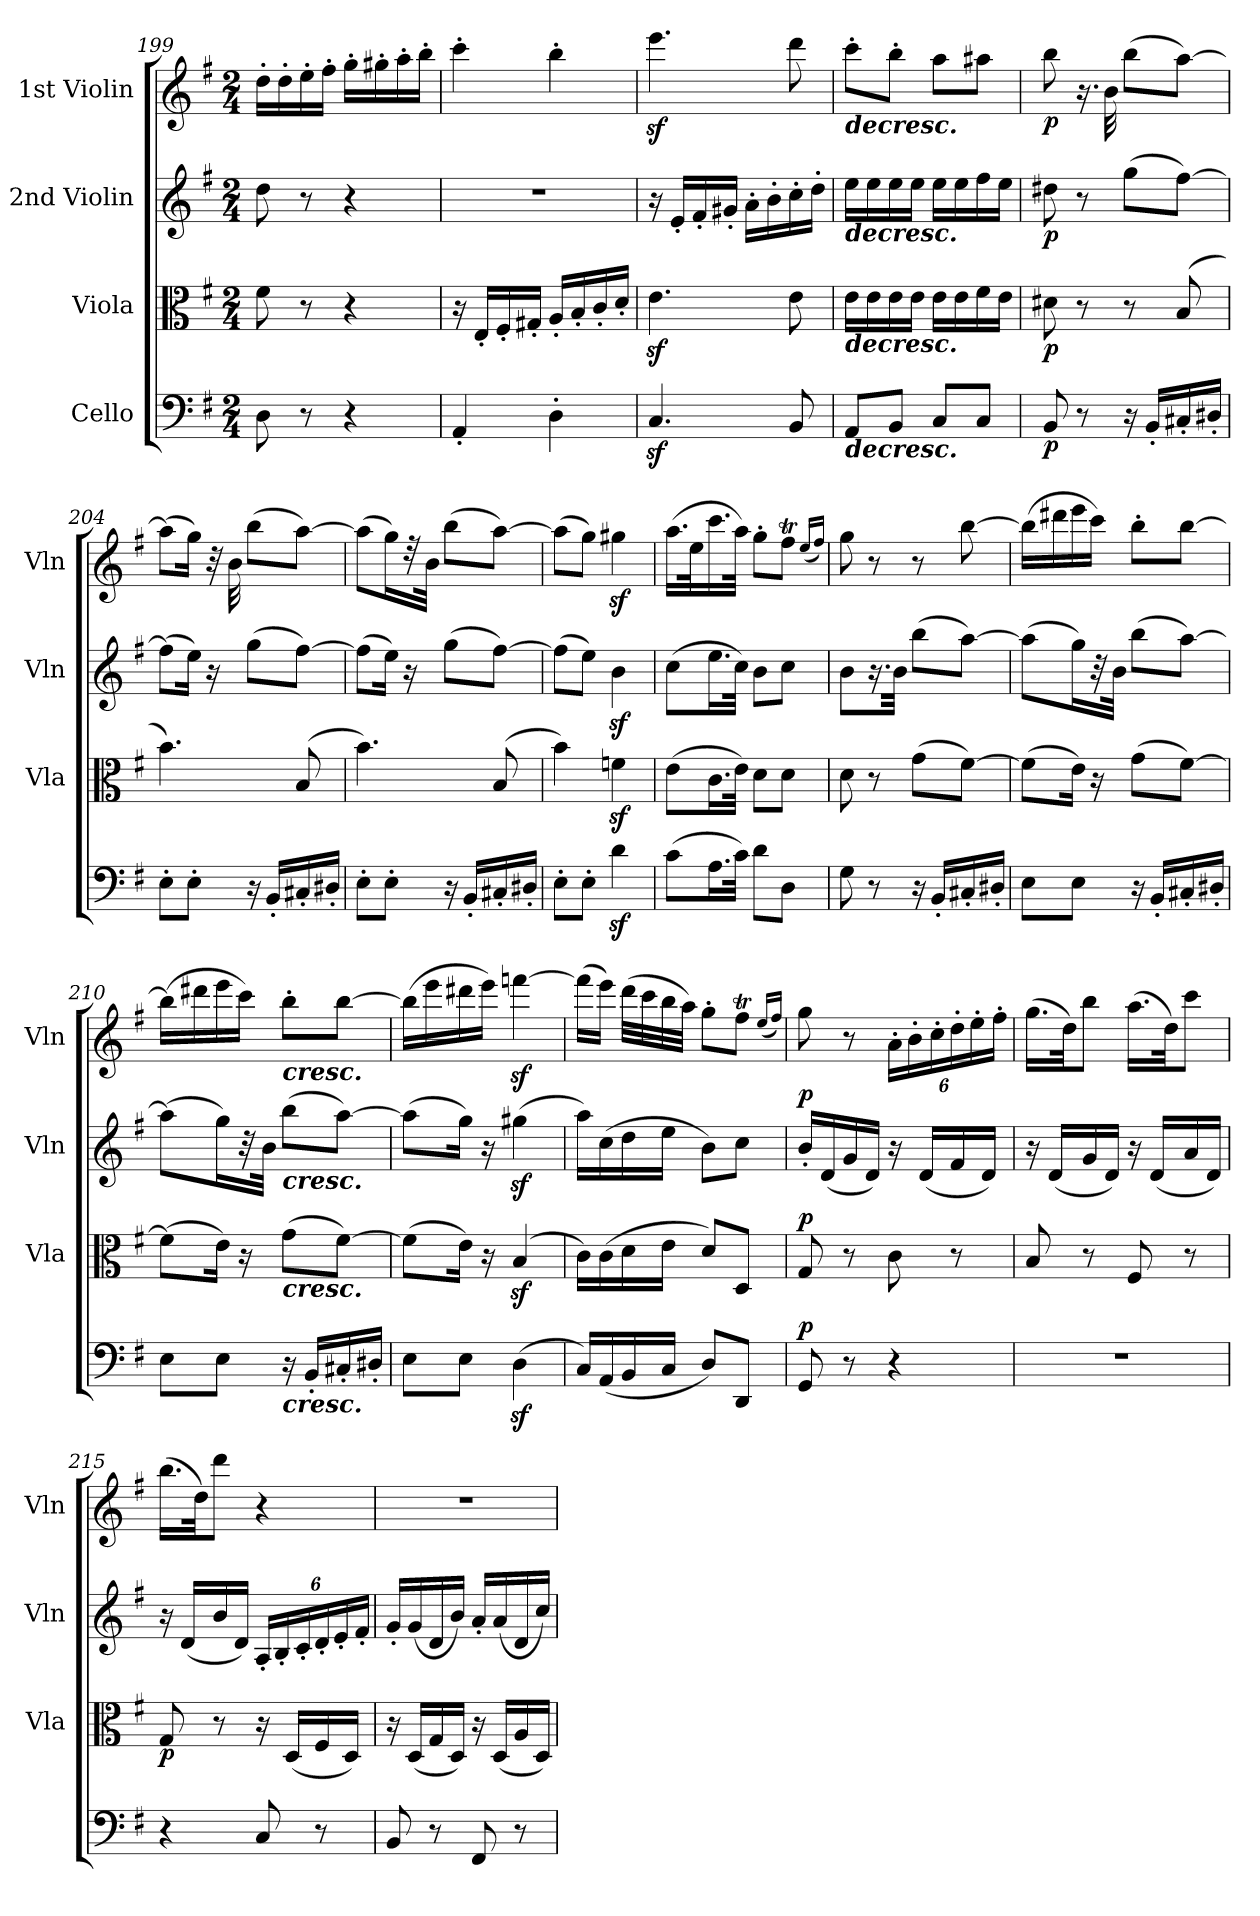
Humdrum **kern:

**kern	**dynam	**kern	**dynam	**kern	**dynam	**kern	**dynam
*part4	*part4	*part3	*part3	*part2	*part2	*part1	*part1
*staff4	*staff4	*staff3	*staff3	*staff2	*staff2	*staff1	*staff1
*I"Cello	*	*I"Viola	*	*I"2nd Violin	*	*I"1st Violin	*
*	*	*I'Vla	*	*I'Vln	*	*I'Vln	*
*clefF4	*	*clefC3	*	*clefG2	*	*clefG2	*
*k[f#]	*	*k[f#]	*	*k[f#]	*	*k[f#]	*
*G:	*	*G:	*	*G:	*	*G:	*
*M2/4	*	*M2/4	*	*M2/4	*	*M2/4	*
=199	=199	=199	=199	=199	=199	=199	=199
8D	.	8f#	.	8dd	.	16dd'LL	.
.	.	.	.	.	.	16dd'	.
8r	.	8r	.	8r	.	16ee'	.
.	.	.	.	.	.	16ff#'JJ	.
4r	.	4r	.	4r	.	16gg'LL	.
.	.	.	.	.	.	16gg#X'	.
.	.	.	.	.	.	16aa'	.
.	.	.	.	.	.	16bb'JJ	.
=200	=200	=200	=200	=200	=200	=200	=200
4AA'	.	16r	.	2r	.	4ccc'	.
.	.	16E'LL	.	.	.	.	.
.	.	16F#'	.	.	.	.	.
.	.	16G#X'JJ	.	.	.	.	.
4D'	.	16A'LL	.	.	.	4bb'	.
.	.	16B'	.	.	.	.	.
.	.	16c'	.	.	.	.	.
.	.	16d'JJ	.	.	.	.	.
=201	=201	=201	=201	=201	=201	=201	=201
4.Cz	.	4.ez	.	16r	.	4.eeez	.
.	.	.	.	16e'LL	.	.	.
.	.	.	.	16f#'	.	.	.
.	.	.	.	16g#X'JJ	.	.	.
.	.	.	.	16a'LL	.	.	.
.	.	.	.	16b'	.	.	.
8BB	.	8e	.	16cc'	.	8ddd	.
.	.	.	.	16dd'JJ	.	.	.
=202	=202	=202	=202	=202	=202	=202	=202
!	!	!	!	!	!	!LO:TX:b:Bi:t=decresc.	!
!	!	!	!	!LO:TX:b:Bi:t=decresc.	!	!	!
!	!	!LO:TX:b:Bi:t=decresc.	!	!	!	!	!
!LO:TX:b:Bi:t=decresc.	!	!	!	!	!	!	!
8AAL	.	16eLL	.	16eeLL	.	8ccc'L	.
.	.	16e	.	16ee	.	.	.
8BBJ	.	16e	.	16ee	.	8bb'J	.
.	.	16eJJ	.	16eeJJ	.	.	.
8CL	.	16eLL	.	16eeLL	.	8aaL	.
.	.	16e	.	16ee	.	.	.
8CJ	.	16f#	.	16ff#	.	8aa#XJ	.
.	.	16eJJ	.	16eeJJ	.	.	.
=203	=203	=203	=203	=203	=203	=203	=203
8BB	p	8d#X	p	8dd#X	p	8bb	p
8r	.	8r	.	8r	.	16.r	.
.	.	.	.	.	.	32b	.
16r	.	8r	.	(8ggL	.	(8bbL	.
16BB'LL	.	.	.	.	.	.	.
16C#X'	.	(8B	.	[8ff#J)	.	[8aaJ)	.
16D#X'JJ	.	.	.	.	.	.	.
=204	=204	=204	=204	=204	=204	=204	=204
8E'L	.	4.b)	.	(8ff#L]	.	(8aaL]	.
8E'J	.	.	.	16eeJk)	.	16ggJk)	.
.	.	.	.	16r	.	32r	.
.	.	.	.	.	.	32b	.
16r	.	.	.	(8ggL	.	(8bbL	.
16BB'LL	.	.	.	.	.	.	.
16C#X'	.	(8B	.	[8ff#J)	.	[8aaJ)	.
16D#X'JJ	.	.	.	.	.	.	.
=205	=205	=205	=205	=205	=205	=205	=205
8E'L	.	4.b)	.	(8ff#L]	.	(8aaL]	.
8E'J	.	.	.	16eeJk)	.	16ggL)	.
.	.	.	.	16r	.	32r	.
.	.	.	.	.	.	32bJJk	.
16r	.	.	.	(8ggL	.	(8bbL	.
16BB'LL	.	.	.	.	.	.	.
16C#X'	.	(8B	.	[8ff#J)	.	[8aaJ)	.
16D#X'JJ	.	.	.	.	.	.	.
=206	=206	=206	=206	=206	=206	=206	=206
8E'L	.	4b)	.	(8ff#L]	.	(8aaL]	.
8E'J	.	.	.	8eeJ)	.	8ggJ)	.
4dz	.	4fnz	.	4bz	.	4gg#Xz	.
=207	=207	=207	=207	=207	=207	=207	=207
(8cL	.	(8eL	.	(8ccL	.	(16.aaLL	.
.	.	.	.	.	.	32eeK	.
16.AL	.	16.cL	.	16.eeL	.	16.ccc	.
32cJJk)	.	32eJJk)	.	32ccJJk)	.	32aaJJk)	.
8dL	.	8dL	.	8bL	.	8gg'L	.
8DJ	.	8dJ	.	8ccJ	.	8ff#tJ	.
.	.	.	.	.	.	(16qqee/LL	.
.	.	.	.	.	.	16qqff#/JJ)	.
=208	=208	=208	=208	=208	=208	=208	=208
8G	.	8d	.	8bL	.	8gg	.
8r	.	8r	.	16.r	.	8r	.
.	.	.	.	32bJkk	.	.	.
16r	.	(8gL	.	(8bbL	.	8r	.
16BB'LL	.	.	.	.	.	.	.
16C#X'	.	[8f#J)	.	[8aaJ)	.	[8bb	.
16D#X'JJ	.	.	.	.	.	.	.
=209	=209	=209	=209	=209	=209	=209	=209
8EL	.	(8f#L]	.	(8aaL]	.	(16bbLL]	.
.	.	.	.	.	.	16ddd#X	.
8EJ	.	16eJk)	.	16ggL)	.	16eee	.
.	.	16r	.	32r	.	16cccJJ)	.
.	.	.	.	32bJJk	.	.	.
16r	.	(8gL	.	(8bbL	.	8bb'L	.
16BB'LL	.	.	.	.	.	.	.
16C#X'	.	[8f#J)	.	[8aaJ)	.	[8bbJ	.
16D#X'JJ	.	.	.	.	.	.	.
=210	=210	=210	=210	=210	=210	=210	=210
8EL	.	(8f#L]	.	(8aaL]	.	(16bbLL]	.
.	.	.	.	.	.	16ddd#X	.
8EJ	.	16eJk)	.	16ggL)	.	16eee	.
.	.	16r	.	32r	.	16cccJJ)	.
.	.	.	.	32bJJk	.	.	.
!	!	!	!	!	!	!LO:TX:b:Bi:t=cresc.	!
!	!	!	!	!LO:TX:b:Bi:t=cresc.	!	!	!
!	!	!LO:TX:b:Bi:t=cresc.	!	!	!	!	!
!LO:TX:b:Bi:t=cresc.	!	!	!	!	!	!	!
16r	.	(8gL	.	(8bbL	.	8bb'L	.
16BB'LL	.	.	.	.	.	.	.
16C#X'	.	[8f#J)	.	[8aaJ)	.	[8bbJ	.
16D#X'JJ	.	.	.	.	.	.	.
=211	=211	=211	=211	=211	=211	=211	=211
8EL	.	(8f#L]	.	(8aaL]	.	(16bbLL]	.
.	.	.	.	.	.	16eee	.
8EJ	.	16eJk)	.	16ggJk)	.	16ddd#X	.
.	.	16r	.	16r	.	16eeeJJ)	.
(4Dz	.	(4Bz	.	(4gg#Xz	.	[4fffnz	.
=212	=212	=212	=212	=212	=212	=212	=212
16CLL)	.	16cLL)	.	16aaLL)	.	(16fffLL]	.
(16AA	.	(16c	.	(16cc	.	16eeeJJ)	.
16BB	.	16d	.	16dd	.	(32dddLLL	.
.	.	.	.	.	.	32ccc	.
16CJJ	.	16eJJ	.	16eeJJ	.	32bb	.
.	.	.	.	.	.	32aaJJJ)	.
8DL)	.	8dL)	.	8bL)	.	8gg'L	.
8DDJ	.	8DJ	.	8ccJ	.	8ff#tJ	.
.	.	.	.	.	.	(16qqee/LL	.
.	.	.	.	.	.	16qqff#/JJ)	.
=213	=213	=213	=213	=213	=213	=213	=213
!	!LO:DY:a	!	!LO:DY:a	!	!LO:DY:a	!	!
8GG	p	8G	p	16b'LL	p	8gg	.
.	.	.	.	(16d	.	.	.
8r	.	8r	.	16g	.	8r	.
.	.	.	.	16dJJ)	.	.	.
4r	.	8c	.	16r	.	24a'LL	.
.	.	.	.	.	.	24b'	.
.	.	.	.	(16dLL	.	.	.
.	.	.	.	.	.	24cc'	.
.	.	8r	.	16f#	.	24dd'	.
.	.	.	.	.	.	24ee'	.
.	.	.	.	16dJJ)	.	.	.
.	.	.	.	.	.	24ff#'JJ	.
=214	=214	=214	=214	=214	=214	=214	=214
2r	.	8B	.	16r	.	(16.ggLL	.
.	.	.	.	(16dLL	.	.	.
.	.	.	.	.	.	32ddJK)	.
.	.	8r	.	16g	.	8bbJ	.
.	.	.	.	16dJJ)	.	.	.
.	.	8F#	.	16r	.	(16.aaLL	.
.	.	.	.	(16dLL	.	.	.
.	.	.	.	.	.	32ddJK)	.
.	.	8r	.	16a	.	8cccJ	.
.	.	.	.	16dJJ)	.	.	.
=215	=215	=215	=215	=215	=215	=215	=215
4r	.	8G	p	16r	.	(16.bbLL	.
.	.	.	.	(16dLL	.	.	.
.	.	.	.	.	.	32ddJK)	.
.	.	8r	.	16b	.	8dddJ	.
.	.	.	.	16dJJ)	.	.	.
8C	.	16r	.	24A'LL	.	4r	.
.	.	.	.	24B'	.	.	.
.	.	(16DLL	.	.	.	.	.
.	.	.	.	24c'	.	.	.
8r	.	16F#	.	24d'	.	.	.
.	.	.	.	24e'	.	.	.
.	.	16DJJ)	.	.	.	.	.
.	.	.	.	24f#'JJ	.	.	.
=216	=216	=216	=216	=216	=216	=216	=216
8BB	.	16r	.	16g'LL	.	2r	.
.	.	(16DLL	.	(16g	.	.	.
8r	.	16G	.	16d	.	.	.
.	.	16DJJ)	.	16bJJ)	.	.	.
8FF#	.	16r	.	16a'LL	.	.	.
.	.	(16DLL	.	(16a	.	.	.
8r	.	16A	.	16d	.	.	.
.	.	16DJJ)	.	16ccJJ)	.	.	.
=	=	=	=	=	=	=	=
*-	*-	*-	*-	*-	*-	*-	*-
